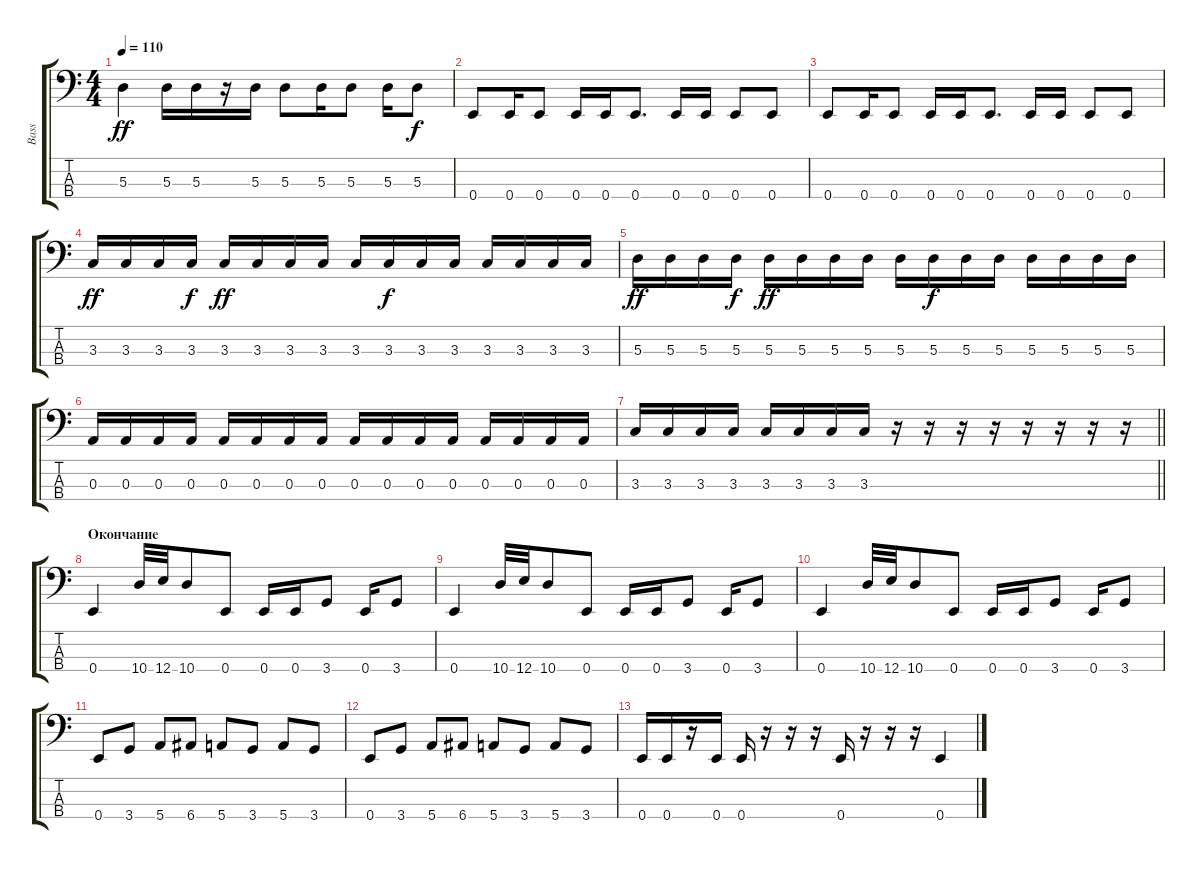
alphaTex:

\track ("Bass" "Bass") {instrument slapbass1}
\staff {score tabs}
\tuning (G2 D2 A1 E1) {hide}
\ts (4 4)
\tempo 110
\clef f4
\ks c
5.3.4{dy ff} 5.3.16 5.3.16 r.16 5.3.16 5.3.8 5.3.16 5.3.8 5.3.16 5.3.8{dy f} |
0.4.8 0.4.16 0.4.8 0.4.16 0.4.16 0.4.8{d} 0.4.16 0.4.16 0.4.8 0.4.8 |
0.4.8 0.4.16 0.4.8 0.4.16 0.4.16 0.4.8{d} 0.4.16 0.4.16 0.4.8 0.4.8 |
3.3.16{dy ff} 3.3.16 3.3.16 3.3.16{dy f} 3.3.16{dy ff} 3.3.16 3.3.16 3.3.16 3.3.16 3.3.16{dy f} 3.3.16 3.3.16 3.3.16 3.3.16 3.3.16 3.3.16 |
5.3.16{dy ff} 5.3.16 5.3.16 5.3.16{dy f} 5.3.16{dy ff} 5.3.16 5.3.16 5.3.16 5.3.16 5.3.16{dy f} 5.3.16 5.3.16 5.3.16 5.3.16 5.3.16 5.3.16 |
0.3.16 0.3.16 0.3.16 0.3.16 0.3.16 0.3.16 0.3.16 0.3.16 0.3.16 0.3.16 0.3.16 0.3.16 0.3.16 0.3.16 0.3.16 0.3.16 |
\barLineRight lightlight
3.3.16 3.3.16 3.3.16 3.3.16 3.3.16 3.3.16 3.3.16 3.3.16 r.16 r.16 r.16 r.16 r.16 r.16 r.16 r.16 |
\section ("" "Окончание")
0.4.4 10.4.32 12.4.32 10.4.8 0.4.8 0.4.16 0.4.16 3.4.8 0.4.16 3.4.8 |
0.4.4 10.4.32 12.4.32 10.4.8 0.4.8 0.4.16 0.4.16 3.4.8 0.4.16 3.4.8 |
0.4.4 10.4.32 12.4.32 10.4.8 0.4.8 0.4.16 0.4.16 3.4.8 0.4.16 3.4.8 |
0.4.8 3.4.8 5.4.8 6.4.8 5.4.8 3.4.8 5.4.8 3.4.8 |
0.4.8 3.4.8 5.4.8 6.4.8 5.4.8 3.4.8 5.4.8 3.4.8 |
0.4.16 0.4.16 r.16 0.4.16 0.4.16 r.16 r.16 r.16 0.4.16 r.16 r.16 r.16 0.4.4
